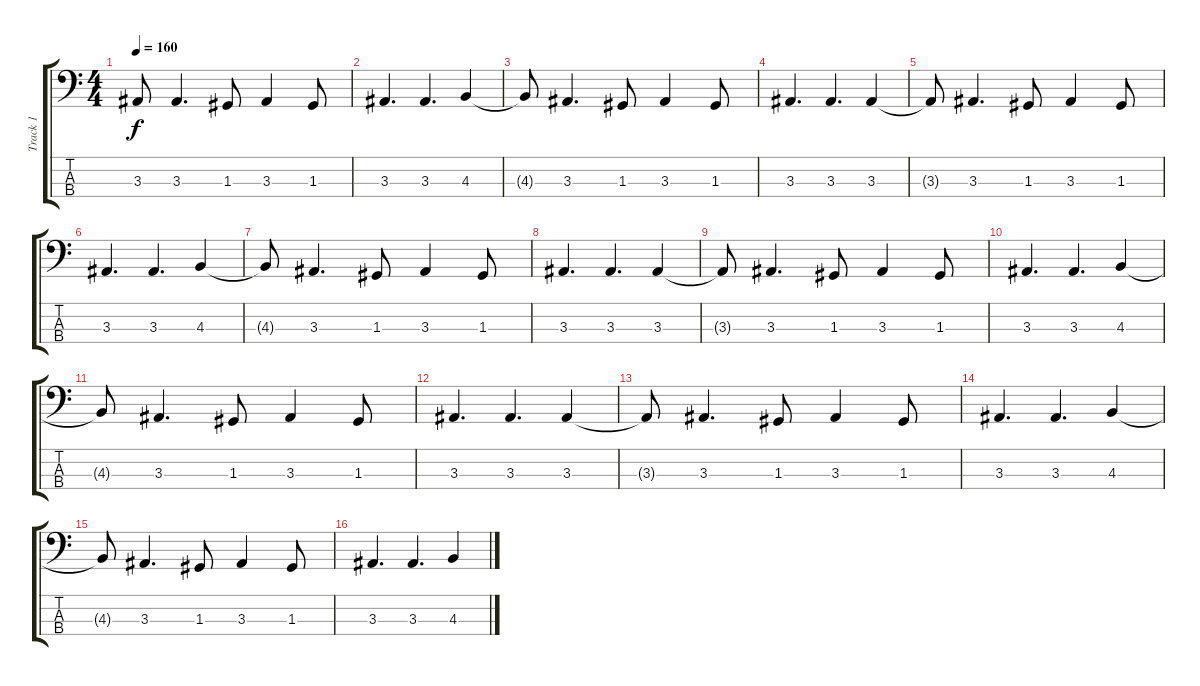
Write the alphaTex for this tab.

\track ("Track 1" "Track 1") {instrument electricbassfinger}
\staff {score tabs}
\tuning (F2 C2 G1 C1) {hide}
\ts (4 4)
\tempo 160
\clef f4
\ks c
3.3{t}.8{dy f} 3.3.4{d} 1.3.8 3.3.4 1.3.8 |
3.3.4{d} 3.3.4{d} 4.3.4 |
4.3{t}.8 3.3.4{d} 1.3.8 3.3.4 1.3.8 |
3.3.4{d} 3.3.4{d} 3.3.4 |
3.3{t}.8 3.3.4{d} 1.3.8 3.3.4 1.3.8 |
3.3.4{d} 3.3.4{d} 4.3.4 |
4.3{t}.8 3.3.4{d} 1.3.8 3.3.4 1.3.8 |
3.3.4{d} 3.3.4{d} 3.3.4 |
3.3{t}.8 3.3.4{d} 1.3.8 3.3.4 1.3.8 |
3.3.4{d} 3.3.4{d} 4.3.4 |
4.3{t}.8 3.3.4{d} 1.3.8 3.3.4 1.3.8 |
3.3.4{d} 3.3.4{d} 3.3.4 |
3.3{t}.8 3.3.4{d} 1.3.8 3.3.4 1.3.8 |
3.3.4{d} 3.3.4{d} 4.3.4 |
4.3{t}.8 3.3.4{d} 1.3.8 3.3.4 1.3.8 |
3.3.4{d} 3.3.4{d} 4.3.4
